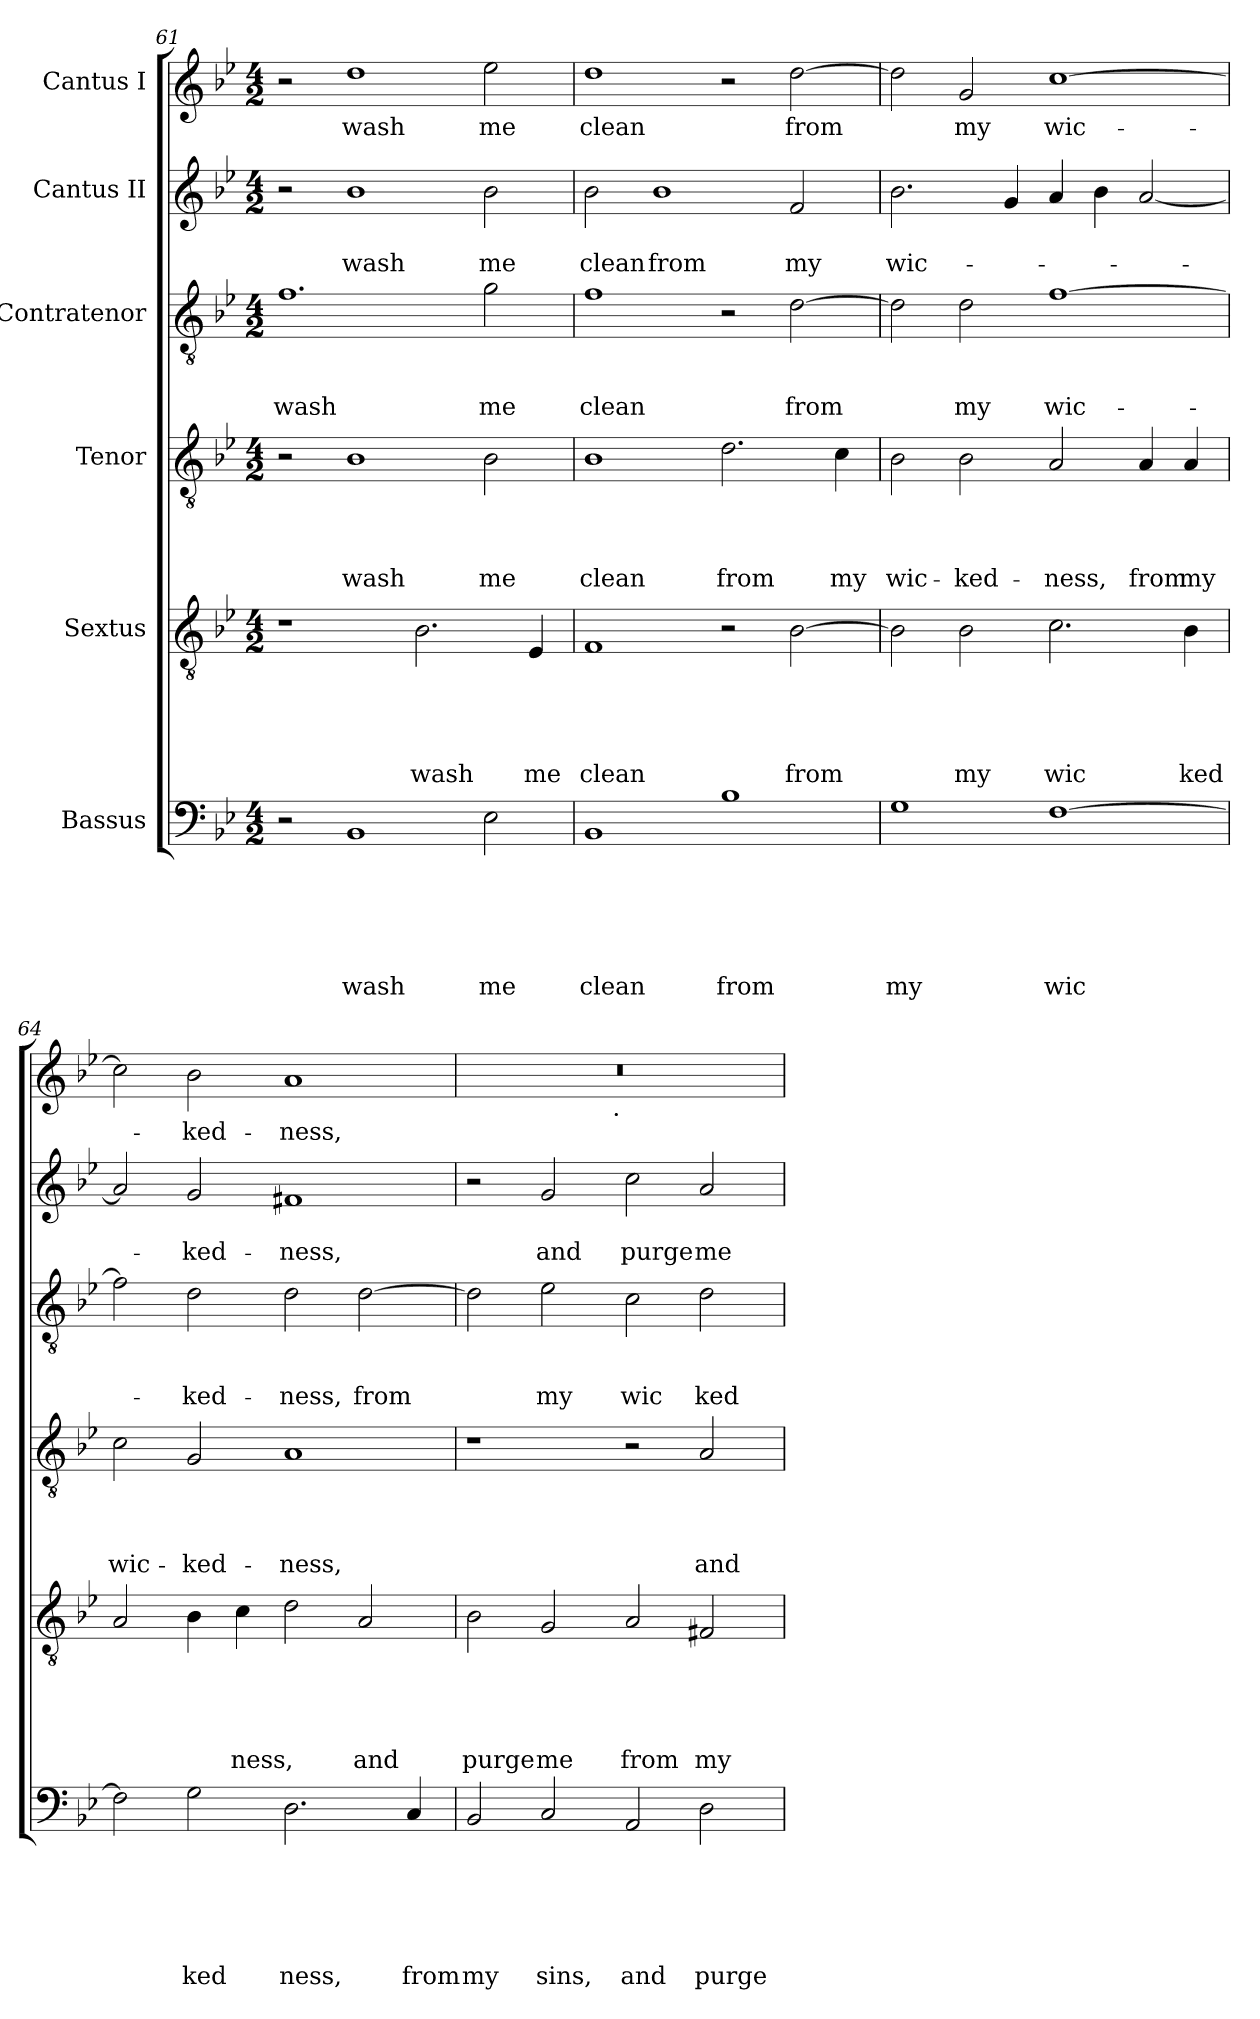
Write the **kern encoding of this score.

**kern	**text	**text	**text	**text	**text	**text	**kern	**text	**text	**text	**text	**text	**kern	**text	**text	**text	**text	**kern	**text	**text	**text	**kern	**text	**text	**kern	**text
*part6	*part6	*part6	*part6	*part6	*part6	*part6	*part5	*part5	*part5	*part5	*part5	*part5	*part4	*part4	*part4	*part4	*part4	*part3	*part3	*part3	*part3	*part2	*part2	*part2	*part1	*part1
*staff6	*staff6	*staff6	*staff6	*staff6	*staff6	*staff6	*staff5	*staff5	*staff5	*staff5	*staff5	*staff5	*staff4	*staff4	*staff4	*staff4	*staff4	*staff3	*staff3	*staff3	*staff3	*staff2	*staff2	*staff2	*staff1	*staff1
*I"Bassus	*	*	*	*	*	*	*I"Sextus	*	*	*	*	*	*I"Tenor	*	*	*	*	*I"Contratenor	*	*	*	*I"Cantus II	*	*	*I"Cantus I	*
*clefF4	*	*	*	*	*	*	*clefGv2	*	*	*	*	*	*clefGv2	*	*	*	*	*clefGv2	*	*	*	*clefG2	*	*	*clefG2	*
*k[b-e-]	*	*	*	*	*	*	*k[b-e-]	*	*	*	*	*	*k[b-e-]	*	*	*	*	*k[b-e-]	*	*	*	*k[b-e-]	*	*	*k[b-e-]	*
*B-:	*	*	*	*	*	*	*B-:	*	*	*	*	*	*B-:	*	*	*	*	*B-:	*	*	*	*B-:	*	*	*B-:	*
*M4/2	*	*	*	*	*	*	*M4/2	*	*	*	*	*	*M4/2	*	*	*	*	*M4/2	*	*	*	*M4/2	*	*	*M4/2	*
=61	=61	=61	=61	=61	=61	=61	=61	=61	=61	=61	=61	=61	=61	=61	=61	=61	=61	=61	=61	=61	=61	=61	=61	=61	=61	=61
!	!	!	!	!	!	!	!	!	!	!	!	!	!	!	!	!	!	!	!	!	!LO:LY:b	!	!	!	!	!
2r	.	.	.	.	.	.	1r	.	.	.	.	.	2r	.	.	.	.	1.f	.	.	wash	2r	.	.	2r	.
!	!	!	!	!	!	!LO:LY:b	!	!	!	!	!	!	!	!	!	!	!LO:LY:b	!	!	!	!	!	!	!LO:LY:b	!	!LO:LY:b
1BB-	.	.	.	.	.	wash	.	.	.	.	.	.	1B-	.	.	.	wash	.	.	.	.	1b-	.	wash	1dd	wash
!	!	!	!	!	!	!	!	!	!	!	!	!LO:LY:b	!	!	!	!	!	!	!	!	!	!	!	!	!	!
.	.	.	.	.	.	.	2.B-\	.	.	.	.	wash	.	.	.	.	.	.	.	.	.	.	.	.	.	.
!	!	!	!	!	!	!LO:LY:b	!	!	!	!	!	!	!	!	!	!	!LO:LY:b	!	!	!	!LO:LY:b	!	!	!LO:LY:b	!	!LO:LY:b
2E-\	.	.	.	.	.	me	.	.	.	.	.	.	2B-\	.	.	.	me	2g\	.	.	me	2b-\	.	me	2ee-\	me
!	!	!	!	!	!	!	!	!	!	!	!	!LO:LY:b	!	!	!	!	!	!	!	!	!	!	!	!	!	!
.	.	.	.	.	.	.	4E-/	.	.	.	.	me	.	.	.	.	.	.	.	.	.	.	.	.	.	.
=62	=62	=62	=62	=62	=62	=62	=62	=62	=62	=62	=62	=62	=62	=62	=62	=62	=62	=62	=62	=62	=62	=62	=62	=62	=62	=62
!	!	!	!	!	!	!LO:LY:b	!	!	!	!	!	!LO:LY:b	!	!	!	!	!LO:LY:b	!	!	!	!LO:LY:b	!	!	!LO:LY:b	!	!LO:LY:b
1BB-	.	.	.	.	.	clean	1F	.	.	.	.	clean	1B-	.	.	.	clean	1f	.	.	clean	2b-\	.	clean	1dd	clean
!	!	!	!	!	!	!	!	!	!	!	!	!	!	!	!	!	!	!	!	!	!	!	!	!LO:LY:b	!	!
.	.	.	.	.	.	.	.	.	.	.	.	.	.	.	.	.	.	.	.	.	.	1b-	.	from	.	.
!	!	!	!	!	!	!LO:LY:b	!	!	!	!	!	!	!	!	!	!	!LO:LY:b	!	!	!	!	!	!	!	!	!
1B-	.	.	.	.	.	from	2r	.	.	.	.	.	2.d\	.	.	.	from	2r	.	.	.	.	.	.	2r	.
!	!	!	!	!	!	!	!	!	!	!	!	!LO:LY:b	!	!	!	!	!	!	!	!	!LO:LY:b	!	!	!LO:LY:b	!	!LO:LY:b
.	.	.	.	.	.	.	[>2B-\	.	.	.	.	from	.	.	.	.	.	[>2d\	.	.	from	2f/	.	my	[>2dd\	from
!	!	!	!	!	!	!	!	!	!	!	!	!	!	!	!	!	!LO:LY:b	!	!	!	!	!	!	!	!	!
.	.	.	.	.	.	.	.	.	.	.	.	.	4c\	.	.	.	my	.	.	.	.	.	.	.	.	.
=63	=63	=63	=63	=63	=63	=63	=63	=63	=63	=63	=63	=63	=63	=63	=63	=63	=63	=63	=63	=63	=63	=63	=63	=63	=63	=63
!	!	!	!	!	!	!LO:LY:b	!	!	!	!	!	!	!	!	!	!	!LO:LY:b	!	!	!	!	!	!	!LO:LY:b	!	!
1G	.	.	.	.	.	my	2B-\]	.	.	.	.	.	2B-\	.	.	.	wic-	2d\]	.	.	.	2.b-\	.	wic-	2dd\]	.
!	!	!	!	!	!	!	!	!	!	!	!	!LO:LY:b	!	!	!	!	!LO:LY:b	!	!	!	!LO:LY:b	!	!	!	!	!LO:LY:b
.	.	.	.	.	.	.	2B-\	.	.	.	.	my	2B-\	.	.	.	-ked-	2d\	.	.	my	.	.	.	2g/	my
.	.	.	.	.	.	.	.	.	.	.	.	.	.	.	.	.	.	.	.	.	.	4g/	.	.	.	.
!	!	!	!	!	!	!LO:LY:b	!	!	!	!	!	!LO:LY:b	!	!	!	!	!LO:LY:b	!	!	!	!LO:LY:b	!	!	!	!	!LO:LY:b
[>1F	.	.	.	.	.	wic	2.c\	.	.	.	.	wic	2A/	.	.	.	-ness,	[>1f	.	.	wic-	4a/	.	.	[>1cc	wic-
.	.	.	.	.	.	.	.	.	.	.	.	.	.	.	.	.	.	.	.	.	.	4b-\	.	.	.	.
!	!	!	!	!	!	!	!	!	!	!	!	!	!	!	!	!	!LO:LY:b	!	!	!	!	!	!	!	!	!
.	.	.	.	.	.	.	.	.	.	.	.	.	4A/	.	.	.	from	.	.	.	.	[<2a/	.	.	.	.
!	!	!	!	!	!	!	!	!	!	!	!	!LO:LY:b	!	!	!	!	!LO:LY:b	!	!	!	!	!	!	!	!	!
.	.	.	.	.	.	.	4B-\	.	.	.	.	ked	4A/	.	.	.	my	.	.	.	.	.	.	.	.	.
=64	=64	=64	=64	=64	=64	=64	=64	=64	=64	=64	=64	=64	=64	=64	=64	=64	=64	=64	=64	=64	=64	=64	=64	=64	=64	=64
!	!	!	!	!	!	!	!	!	!	!	!	!	!	!	!	!	!LO:LY:b	!	!	!	!	!	!	!	!	!
2F\]	.	.	.	.	.	.	2A/	.	.	.	.	.	2c\	.	.	.	wic-	2f\]	.	.	.	2a/]	.	.	2cc\]	.
!	!	!	!	!	!	!LO:LY:b	!	!	!	!	!	!	!	!	!	!	!LO:LY:b	!	!	!	!LO:LY:b	!	!	!LO:LY:b	!	!LO:LY:b
2G\	.	.	.	.	.	ked	4B-\	.	.	.	.	.	2G/	.	.	.	-ked-	2d\	.	.	-ked-	2g/	.	-ked-	2b-\	-ked-
!	!	!	!	!	!	!	!	!	!	!	!	!LO:LY:b	!	!	!	!	!	!	!	!	!	!	!	!	!	!
.	.	.	.	.	.	.	4c\	.	.	.	.	ness,	.	.	.	.	.	.	.	.	.	.	.	.	.	.
!	!	!	!	!	!	!LO:LY:b	!	!	!	!	!	!	!	!	!	!	!LO:LY:b	!	!	!	!LO:LY:b	!	!	!LO:LY:b	!	!LO:LY:b
2.D\	.	.	.	.	.	ness,	2d\	.	.	.	.	.	1A	.	.	.	-ness,	2d\	.	.	-ness,	1f#X	.	-ness,	1a	-ness,
!	!	!	!	!	!	!	!	!	!	!	!	!LO:LY:b	!	!	!	!	!	!	!	!	!LO:LY:b	!	!	!	!	!
.	.	.	.	.	.	.	2A/	.	.	.	.	and	.	.	.	.	.	[>2d\	.	.	from	.	.	.	.	.
!	!	!	!	!	!	!LO:LY:b	!	!	!	!	!	!	!	!	!	!	!	!	!	!	!	!	!	!	!	!
4C/	.	.	.	.	.	from	.	.	.	.	.	.	.	.	.	.	.	.	.	.	.	.	.	.	.	.
!!LO:LB:g=z
=65	=65	=65	=65	=65	=65	=65	=65	=65	=65	=65	=65	=65	=65	=65	=65	=65	=65	=65	=65	=65	=65	=65	=65	=65	=65	=65
!	!	!	!	!	!	!LO:LY:b	!	!	!	!	!	!LO:LY:b	!	!	!	!	!	!	!	!	!	!	!	!	!	!
*	*	*	*	*	*	*	*	*	*	*	*	*	*	*	*	*	*	*	*	*	*	*	*	*	*^	*
2BB-/	.	.	.	.	.	my	2B-\	.	.	.	.	purge	1r	.	.	.	.	2d\]	.	.	.	2r	.	.	0r	2ryy	.
!	!	!	!	!	!	!LO:LY:b	!	!	!	!	!	!LO:LY:b	!	!	!	!	!	!	!	!	!LO:LY:b	!	!	!LO:LY:b	!	!	!
2C/	.	.	.	.	.	sins,	2G/	.	.	.	.	me	.	.	.	.	.	2e-\	.	.	my	2g/	.	and	.	4...ryy	.
!	!	!	!	!	!	!	!	!	!	!	!	!	!	!	!	!	!	!	!	!	!	!	!	!	!	!LO:TX:b:t=.	!
.	.	.	.	.	.	.	.	.	.	.	.	.	.	.	.	.	.	.	.	.	.	.	.	.	.	1ryy	.
!	!	!	!	!	!	!LO:LY:b	!	!	!	!	!	!LO:LY:b	!	!	!	!	!	!	!	!	!LO:LY:b	!	!	!LO:LY:b	!	!	!
2AA/	.	.	.	.	.	and	2A/	.	.	.	.	from	2r	.	.	.	.	2c\	.	.	wic	2cc\	.	purge	.	.	.
!	!	!	!	!	!	!LO:LY:b	!	!	!	!	!	!LO:LY:b	!	!	!	!	!LO:LY:b	!	!	!	!LO:LY:b	!	!	!LO:LY:b	!	!	!
2D\	.	.	.	.	.	purge	2F#X/	.	.	.	.	my	2A/	.	.	.	and	2d\	.	.	ked	2a/	.	me	.	.	.
.	.	.	.	.	.	.	.	.	.	.	.	.	.	.	.	.	.	.	.	.	.	.	.	.	.	32ryy	.
*	*	*	*	*	*	*	*	*	*	*	*	*	*	*	*	*	*	*	*	*	*	*	*	*	*v	*v	*
=	=	=	=	=	=	=	=	=	=	=	=	=	=	=	=	=	=	=	=	=	=	=	=	=	=	=
*-	*-	*-	*-	*-	*-	*-	*-	*-	*-	*-	*-	*-	*-	*-	*-	*-	*-	*-	*-	*-	*-	*-	*-	*-	*-	*-
